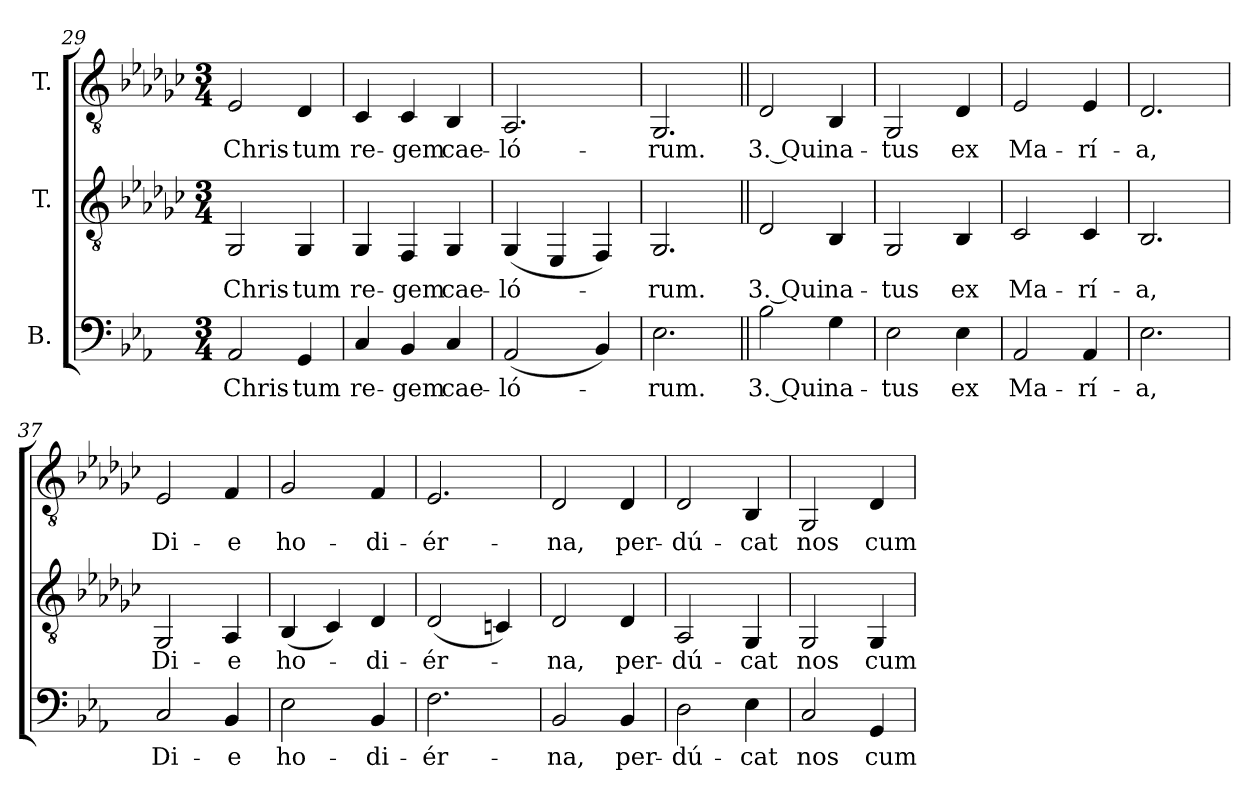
**kern	**text	**kern	**text	**kern	**text
*part3	*part3	*part2	*part2	*part1	*part1
*staff3	*staff3	*staff2	*staff2	*staff1	*staff1
*I"B.	*	*I"T.	*	*I"T.	*
!!LO:LB:g=z
*clefF4	*	*clefGv2	*	*clefGv2	*
*	*	*ITrd2c3	*	*ITrd2c3	*
*k[b-e-a-]	*	*k[b-e-a-]	*	*k[b-e-a-]	*
*E-:	*	*E-:	*	*E-:	*
*M3/4	*	*M3/4	*	*M3/4	*
=29	=29	=29	=29	=29	=29
!	!LO:LY:b:color=#000000	!	!	!	!
!	!	!	!LO:LY:b:color=#000000	!	!
!	!	!	!	!	!LO:LY:b:color=#000000
2AA-i/	Chris-	2EE-i/	Chris-	2Ci/	Chris-
!	!LO:LY:b:color=#000000	!	!	!	!
!	!	!	!LO:LY:b:color=#000000	!	!
!	!	!	!	!	!LO:LY:b:color=#000000
4GGi/	-tum	4EE-i/	-tum	4BB-i/	-tum
=30	=30	=30	=30	=30	=30
!	!LO:LY:b:color=#000000	!	!	!	!
!	!	!	!LO:LY:b:color=#000000	!	!
!	!	!	!	!	!LO:LY:b:color=#000000
4Ci/	re-	4EE-i/	re-	4AA-i/	re-
!	!LO:LY:b:color=#000000	!	!	!	!
!	!	!	!LO:LY:b:color=#000000	!	!
!	!	!	!	!	!LO:LY:b:color=#000000
4BB-i/	-gem	4DDi/	-gem	4AA-i/	-gem
!	!LO:LY:b:color=#000000	!	!	!	!
!	!	!	!LO:LY:b:color=#000000	!	!
!	!	!	!	!	!LO:LY:b:color=#000000
4Ci/	cae-	4EE-i/	cae-	4GGi/	cae-
=31	=31	=31	=31	=31	=31
!	!LO:LY:b:color=#000000	!	!	!	!
!	!	!	!LO:LY:b:color=#000000	!	!
!	!	!	!	!	!LO:LY:b:color=#000000
(2AA-i/	-ló-	(4EE-i/	-ló-	2.FFi/	-ló-
.	.	4CCi/	.	.	.
4BB-i/)	.	4DDi/)	.	.	.
=32	=32	=32	=32	=32	=32
!	!LO:LY:b:color=#000000	!	!	!	!
!	!	!	!LO:LY:b:color=#000000	!	!
!	!	!	!	!	!LO:LY:b:color=#000000
2.E-i\	-rum.	2.EE-i/	-rum.	2.EE-i/	-rum.
=33||	=33||	=33||	=33||	=33||	=33||
!	!LO:LY:b:color=#000000	!	!	!	!
!	!	!	!LO:LY:b:color=#000000	!	!
!	!	!	!	!	!LO:LY:b:color=#000000
2B-i\	3. Qui	2BB-i/	3. Qui	2BB-i/	3. Qui
!	!LO:LY:b:color=#000000	!	!	!	!
!	!	!	!LO:LY:b:color=#000000	!	!
!	!	!	!	!	!LO:LY:b:color=#000000
4Gi\	na-	4GGi/	na-	4GGi/	na-
=34	=34	=34	=34	=34	=34
!	!LO:LY:b:color=#000000	!	!	!	!
!	!	!	!LO:LY:b:color=#000000	!	!
!	!	!	!	!	!LO:LY:b:color=#000000
2E-i\	-tus	2EE-i/	-tus	2EE-i/	-tus
!	!LO:LY:b:color=#000000	!	!	!	!
!	!	!	!LO:LY:b:color=#000000	!	!
!	!	!	!	!	!LO:LY:b:color=#000000
4E-i\	ex	4GGi/	ex	4BB-i/	ex
=35	=35	=35	=35	=35	=35
!	!LO:LY:b:color=#000000	!	!	!	!
!	!	!	!LO:LY:b:color=#000000	!	!
!	!	!	!	!	!LO:LY:b:color=#000000
2AA-i/	Ma-	2AA-i/	Ma-	2Ci/	Ma-
!	!LO:LY:b:color=#000000	!	!	!	!
!	!	!	!LO:LY:b:color=#000000	!	!
!	!	!	!	!	!LO:LY:b:color=#000000
4AA-i/	-rí-	4AA-i/	-rí-	4Ci/	-rí-
=36	=36	=36	=36	=36	=36
!	!LO:LY:b:color=#000000	!	!	!	!
!	!	!	!LO:LY:b:color=#000000	!	!
!	!	!	!	!	!LO:LY:b:color=#000000
2.E-i\	-a,	2.GGi/	-a,	2.BB-i/	-a,
=37	=37	=37	=37	=37	=37
!	!LO:LY:b:color=#000000	!	!	!	!
!	!	!	!LO:LY:b:color=#000000	!	!
!	!	!	!	!	!LO:LY:b:color=#000000
2Ci/	Di-	2EE-i/	Di-	2Ci/	Di-
!	!LO:LY:b:color=#000000	!	!	!	!
!	!	!	!LO:LY:b:color=#000000	!	!
!	!	!	!	!	!LO:LY:b:color=#000000
4BB-i/	-e	4FFi/	-e	4Di/	-e
!!LO:PB:g=z
=38	=38	=38	=38	=38	=38
!	!LO:LY:b:color=#000000	!	!	!	!
!	!	!	!LO:LY:b:color=#000000	!	!
!	!	!	!	!	!LO:LY:b:color=#000000
2E-i\	ho-	(4GGi/	ho-	2E-i/	ho-
.	.	4AA-i/)	.	.	.
!	!LO:LY:b:color=#000000	!	!	!	!
!	!	!	!LO:LY:b:color=#000000	!	!
!	!	!	!	!	!LO:LY:b:color=#000000
4BB-i/	-di-	4BB-i/	-di-	4Di/	-di-
=39	=39	=39	=39	=39	=39
!	!LO:LY:b:color=#000000	!	!	!	!
!	!	!	!LO:LY:b:color=#000000	!	!
!	!	!	!	!	!LO:LY:b:color=#000000
2.Fi\	-ér-	(2BB-i/	-ér-	2.Ci/	-ér-
.	.	4AAni/)	.	.	.
=40	=40	=40	=40	=40	=40
!	!LO:LY:b:color=#000000	!	!	!	!
!	!	!	!LO:LY:b:color=#000000	!	!
!	!	!	!	!	!LO:LY:b:color=#000000
2BB-i/	-na,	2BB-i/	-na,	2BB-i/	-na,
!	!LO:LY:b:color=#000000	!	!	!	!
!	!	!	!LO:LY:b:color=#000000	!	!
!	!	!	!	!	!LO:LY:b:color=#000000
4BB-i/	per-	4BB-i/	per-	4BB-i/	per-
=41	=41	=41	=41	=41	=41
!	!LO:LY:b:color=#000000	!	!	!	!
!	!	!	!LO:LY:b:color=#000000	!	!
!	!	!	!	!	!LO:LY:b:color=#000000
2Di\	-dú-	2FFi/	-dú-	2BB-i/	-dú-
!	!LO:LY:b:color=#000000	!	!	!	!
!	!	!	!LO:LY:b:color=#000000	!	!
!	!	!	!	!	!LO:LY:b:color=#000000
4E-i\	-cat	4EE-i/	-cat	4GGi/	-cat
=42	=42	=42	=42	=42	=42
!	!LO:LY:b:color=#000000	!	!	!	!
!	!	!	!LO:LY:b:color=#000000	!	!
!	!	!	!	!	!LO:LY:b:color=#000000
2Ci/	nos	2EE-i/	nos	2EE-i/	nos
!	!LO:LY:b:color=#000000	!	!	!	!
!	!	!	!LO:LY:b:color=#000000	!	!
!	!	!	!	!	!LO:LY:b:color=#000000
4GGi/	cum	4EE-i/	cum	4BB-i/	cum
=	=	=	=	=	=
*-	*-	*-	*-	*-	*-
